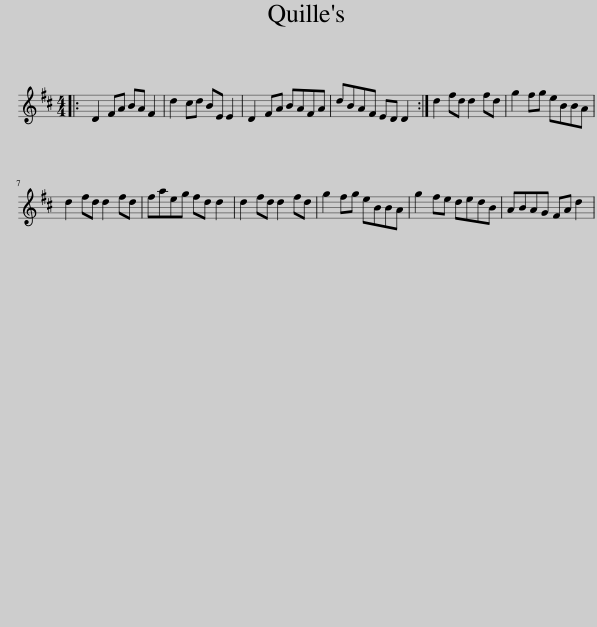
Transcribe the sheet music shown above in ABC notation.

X:1
L:1/8
M:4/4
I:linebreak $
K:D
V:1 treble
V:1
|: D2 FA BA F2 | d2 cd BE E2 | D2 FA BAFA | dBAF ED D2 :| d2 fd d2 fd | %5
 g2 fg eBBA |$ d2 fd d2 fd | faeg fd d2 | d2 fd d2 fd | g2 fg eBBA | %10
 g2 fe dedB | ABAG FA d2 | %12
